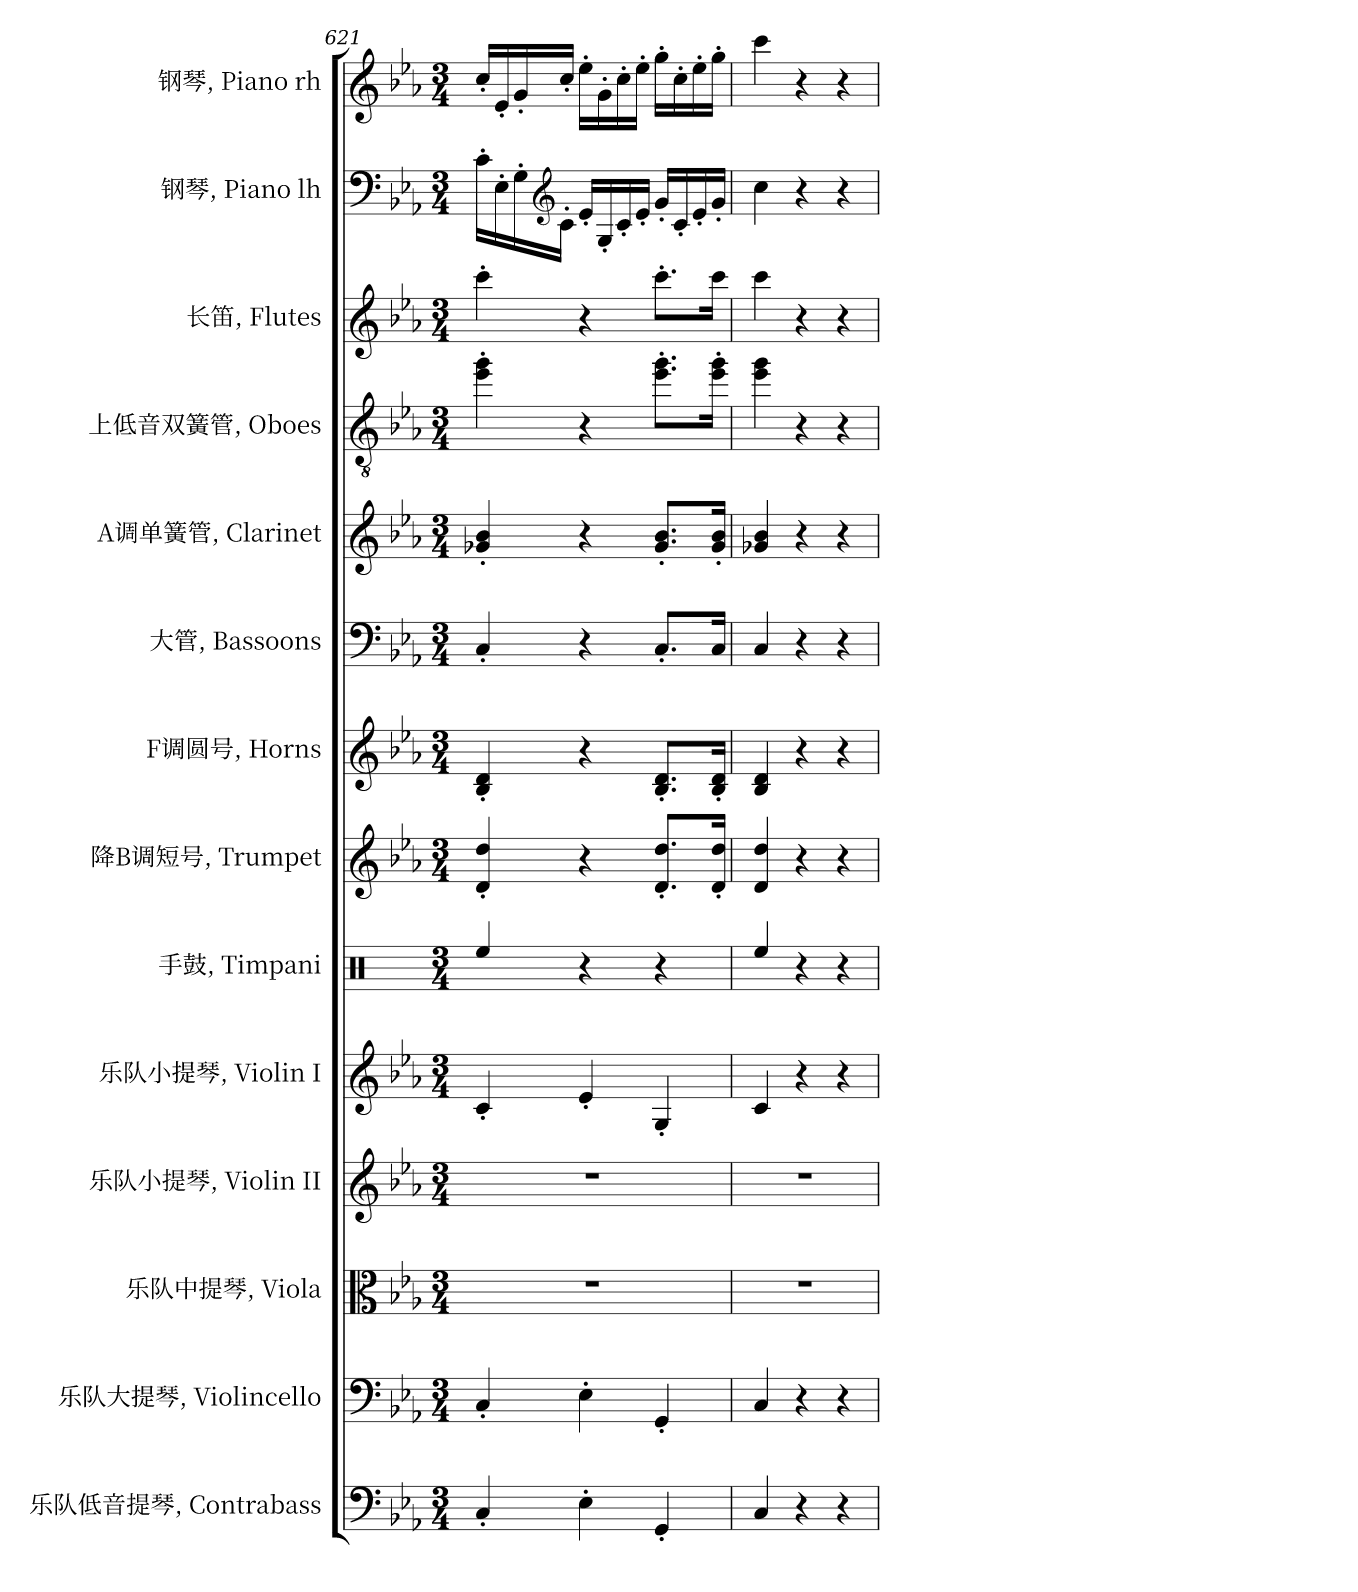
**kern	**kern	**kern	**kern	**kern	**kern	**kern	**kern	**kern	**kern	**kern	**kern	**kern	**kern
*part14	*part13	*part12	*part11	*part10	*part9	*part8	*part7	*part6	*part5	*part4	*part3	*part2	*part1
*staff14	*staff13	*staff12	*staff11	*staff10	*staff9	*staff8	*staff7	*staff6	*staff5	*staff4	*staff3	*staff2	*staff1
*I"乐队低音提琴, Contrabass	*I"乐队大提琴, Violincello	*I"乐队中提琴, Viola	*I"乐队小提琴, Violin II	*I"乐队小提琴, Violin I	*I"手鼓, Timpani	*I"降B调短号, Trumpet	*I"F调圆号, Horns	*I"大管, Bassoons	*I"A调单簧管, Clarinet	*I"上低音双簧管, Oboes	*I"长笛, Flutes	*I"钢琴, Piano lh	*I"钢琴, Piano rh
*I'Cbs.	*	*	*	*	*	*	*I'F Hn.	*I'Bsn.	*I'A Cl.	*	*I'Fl.	*I'Pno.	*I'Pno.
*clefF4	*clefF4	*clefC3	*clefG2	*clefG2	*clefX	*clefG2	*clefG2	*clefF4	*clefG2	*clefGv2	*clefG2	*clefF4	*clefG2
*ITrd7c12	*	*	*	*	*	*ITrd1c2	*ITrd4c7	*	*ITrd2c3	*	*	*	*
*k[b-e-a-]	*k[b-e-a-]	*k[b-e-a-]	*k[b-e-a-]	*k[b-e-a-]	*k[]	*k[b-e-a-d-g-]	*k[b-e-a-d-]	*k[b-e-a-]	*k[]	*k[b-e-a-]	*k[b-e-a-]	*k[b-e-a-]	*k[b-e-a-]
*M3/4	*M3/4	*M3/4	*M3/4	*M3/4	*M3/4	*M3/4	*M3/4	*M3/4	*M3/4	*M3/4	*M3/4	*M3/4	*M3/4
*MM120	*MM120	*MM120	*MM120	*MM120	*MM120	*MM120	*MM120	*MM120	*MM120	*MM120	*MM120	*MM120	*MM120
=621	=621	=621	=621	=621	=621	=621	=621	=621	=621	=621	=621	=621	=621
4CC'/	4C'/	2.r	2.r	4c'/	4Ree/	4c/' 4cc/'	4E-/' 4G/'	4C'/	4e-X/' 4g/'	4ee-\' 4gg\'	4ccc'\	16c'\LL	16cc'/LL
.	.	.	.	.	.	.	.	.	.	.	.	16E-'\	16e-'/
.	.	.	.	.	.	.	.	.	.	.	.	16G'\	16g'/
*	*	*	*	*	*	*	*	*	*	*	*	*clefG2	*
.	.	.	.	.	.	.	.	.	.	.	.	16c'\JJ	16cc'/JJ
4EE-'\	4E-'\	.	.	4e-'/	4r	4r	4r	4r	4r	4r	4r	16e-'/LL	16ee-'\LL
.	.	.	.	.	.	.	.	.	.	.	.	16G'/	16g'\
.	.	.	.	.	.	.	.	.	.	.	.	16c'/	16cc'\
.	.	.	.	.	.	.	.	.	.	.	.	16e-'/JJ	16ee-'\JJ
4GGG'/	4GG'/	.	.	4G'/	4r	8.c/' 8.cc/'L	8.E-/' 8.G/'L	8.C'/L	8.e-/' 8.g/'L	8.ee-\' 8.gg\'L	8.ccc'\L	16g'/LL	16gg'\LL
.	.	.	.	.	.	.	.	.	.	.	.	16c'/	16cc'\
.	.	.	.	.	.	.	.	.	.	.	.	16e-'/	16ee-'\
.	.	.	.	.	.	16c/' 16cc/'Jk	16E-/' 16G/'Jk	16C/Jk	16e-/' 16g/'Jk	16ee-\' 16gg\'Jk	16ccc\Jk	16g'/JJ	16gg'\JJ
=622	=622	=622	=622	=622	=622	=622	=622	=622	=622	=622	=622	=622	=622
4CC/	4C/	2.r	2.r	4c/	4Ree/	4c/ 4cc/	4E-/ 4G/	4C/	4e-X/ 4g/	4ee-\ 4gg\	4ccc\	4cc\	4ccc\
4r	4r	.	.	4r	4r	4r	4r	4r	4r	4r	4r	4r	4r
4r	4r	.	.	4r	4r	4r	4r	4r	4r	4r	4r	4r	4r
=	=	=	=	=	=	=	=	=	=	=	=	=	=
*-	*-	*-	*-	*-	*-	*-	*-	*-	*-	*-	*-	*-	*-
